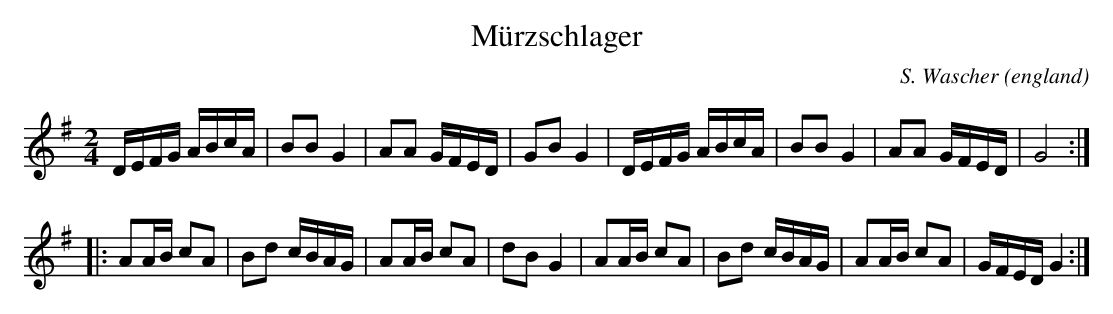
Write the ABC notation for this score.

X:1
T:Mürzschlager
O:england
C:S. Wascher
M:2/4
L:1/16
K:G
DEFG ABcA|B2B2 G4|A2A2 GFED|G2B2 G4|\
DEFG ABcA|B2B2 G4|A2A2 GFED|G8:|
|:A2AB c2A2|B2d2 cBAG|A2AB c2A2|d2B2 G4|\
A2AB c2A2|B2d2 cBAG|A2AB c2A2|GFED G4:|
